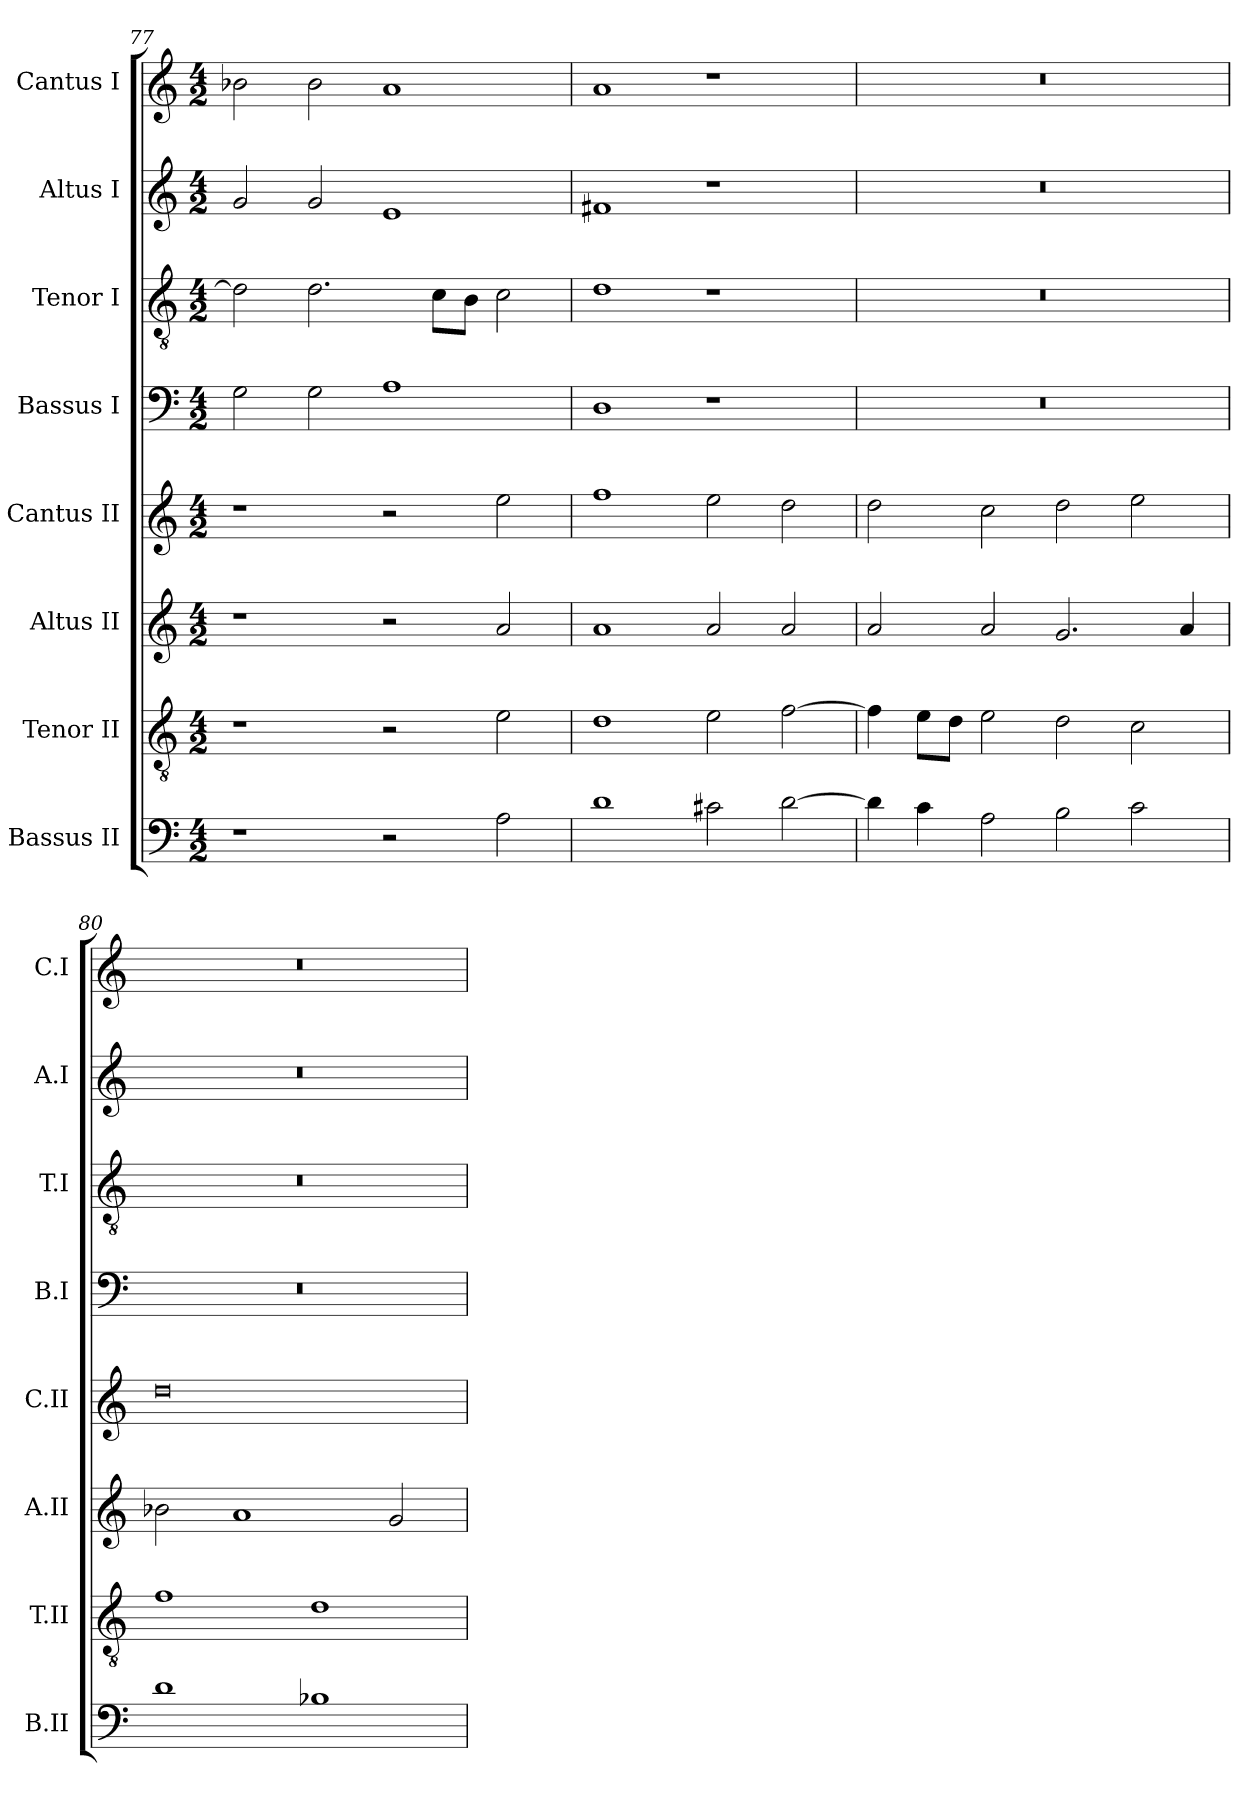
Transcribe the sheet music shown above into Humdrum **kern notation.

**kern	**kern	**kern	**kern	**kern	**kern	**kern	**kern
*part8	*part7	*part6	*part5	*part4	*part3	*part2	*part1
*staff8	*staff7	*staff6	*staff5	*staff4	*staff3	*staff2	*staff1
*I"Bassus II	*I"Tenor II	*I"Altus II	*I"Cantus II	*I"Bassus I	*I"Tenor I	*I"Altus I	*I"Cantus I
*I'B.II	*I'T.II	*I'A.II	*I'C.II	*I'B.I	*I'T.I	*I'A.I	*I'C.I
*clefF4	*clefGv2	*clefG2	*clefG2	*clefF4	*clefGv2	*clefG2	*clefG2
*	*ITrd7c12	*	*	*	*ITrd7c12	*	*
*k[]	*k[]	*k[]	*k[]	*k[]	*k[]	*k[]	*k[]
*C:	*C:	*C:	*C:	*C:	*C:	*C:	*C:
*M4/2	*M4/2	*M4/2	*M4/2	*M4/2	*M4/2	*M4/2	*M4/2
=77	=77	=77	=77	=77	=77	=77	=77
1r	1r	1r	1r	2G\	2D\]	2g/	2b-X\
.	.	.	.	2G\	2.D\	2g/	2b-\
2r	2r	2r	2r	1A\	.	1e/	1a/
.	.	.	.	.	8C\L	.	.
.	.	.	.	.	8BB\J	.	.
2A\	2E\	2a/	2ee\	.	2C\	.	.
=78	=78	=78	=78	=78	=78	=78	=78
1d\	1D\	1a/	1ff\	1D\	1D\	1f#X/	1a/
2c#X\	2E\	2a/	2ee\	1r	1r	1r	1r
[2d\	[2F\	2a/	2dd\	.	.	.	.
=79	=79	=79	=79	=79	=79	=79	=79
4d\]	4F\]	2a/	2dd\	0r	0r	0r	0r
4c\	8E\L	.	.	.	.	.	.
.	8D\J	.	.	.	.	.	.
2A\	2E\	2a/	2cc\	.	.	.	.
2B\	2D\	2.g/	2dd\	.	.	.	.
2c\	2C\	.	2ee\	.	.	.	.
.	.	4a/	.	.	.	.	.
=80	=80	=80	=80	=80	=80	=80	=80
1d\	1F\	2b-X\	0dd\	0r	0r	0r	0r
.	.	1a/	.	.	.	.	.
1B-X\	1D\	.	.	.	.	.	.
.	.	2g/	.	.	.	.	.
=	=	=	=	=	=	=	=
*-	*-	*-	*-	*-	*-	*-	*-
